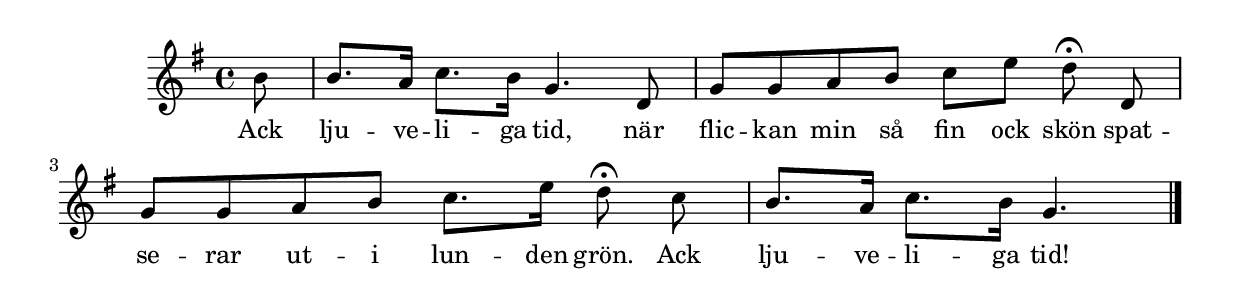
{
\time 4/4
\key g \major
 \partial 8
 b'8  | 
 b'8. a'16 c''8. b'16 g'4. d'8  | 
 g' g' a' b' c'' e'' d''-\fermata\noBeam d'  | 
 g' g' a' b' c''8. e''16 d''8-\fermata\noBeam c''  | 
 b'8. a'16 c''8. b'16 g'4. \bar "|."
 }
 \addlyrics {
     Ack lju -- ve -- li -- ga tid, när flic -- kan min så fin ock skön spat -- 
     se -- rar ut -- i lun -- den grön. Ack lju -- ve -- li -- ga tid!
}
